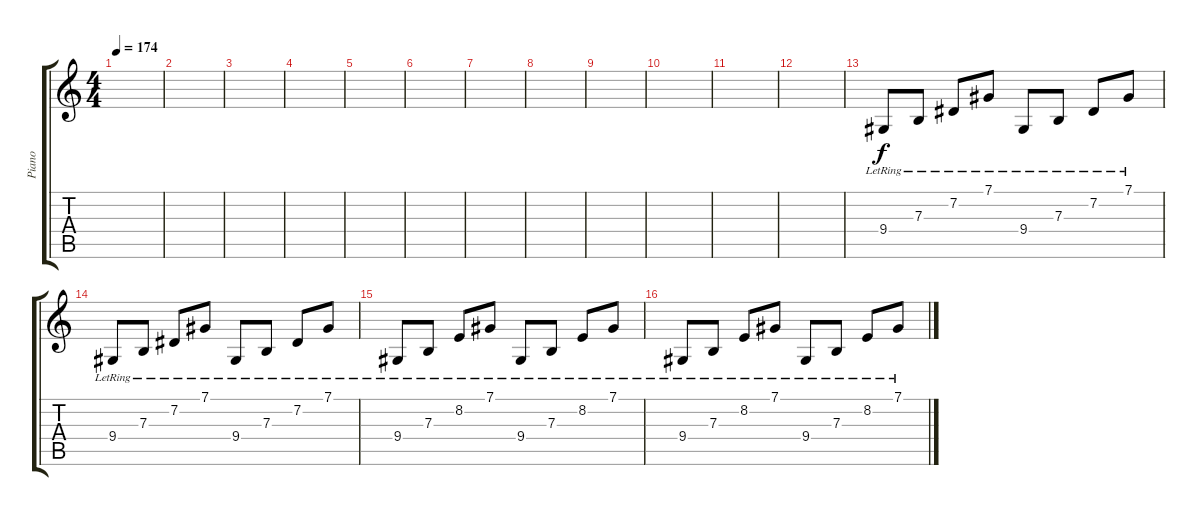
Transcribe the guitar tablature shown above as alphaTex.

\track ("Piano" "Piano") {instrument brightacousticpiano}
\staff {score tabs}
\tuning (Db4 Ab3 E3 B2 Gb2 B1) {hide}
\ts (4 4)
\tempo 174
\clef g2
\ks c
|
|
|
|
|
|
|
|
|
|
|
|
9.4{lr}.8 7.3{lr}.8 7.2{lr}.8 7.1{lr}.8 9.4{lr}.8 7.3{lr}.8 7.2{lr}.8 7.1{lr}.8 |
9.4{lr}.8 7.3{lr}.8 7.2{lr}.8 7.1{lr}.8 9.4{lr}.8 7.3{lr}.8 7.2{lr}.8 7.1{lr}.8 |
9.4{lr}.8 7.3{lr}.8 8.2{lr}.8 7.1{lr}.8 9.4{lr}.8 7.3{lr}.8 8.2{lr}.8 7.1{lr}.8 |
9.4{lr}.8 7.3{lr}.8 8.2{lr}.8 7.1{lr}.8 9.4{lr}.8 7.3{lr}.8 8.2{lr}.8 7.1{lr}.8
